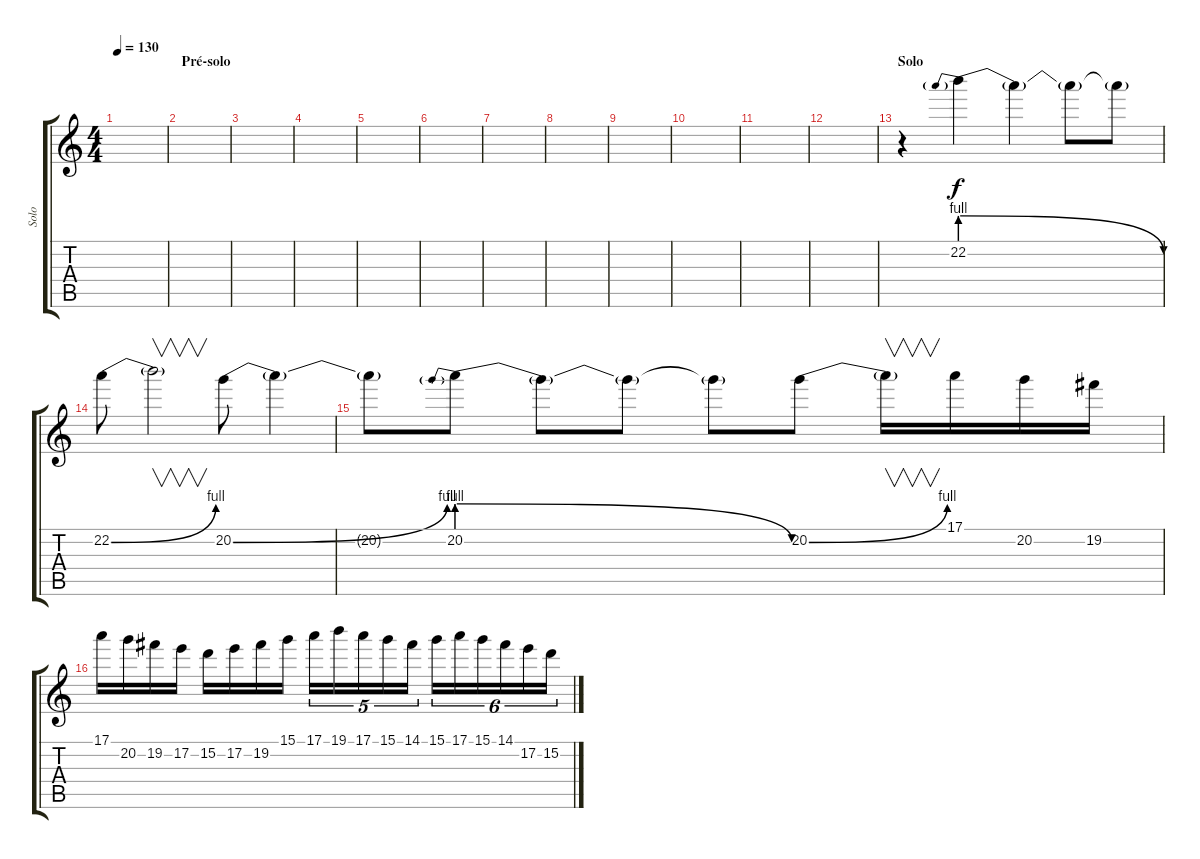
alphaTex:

\track ("Solo" "Solo") {instrument distortionguitar}
\staff {score tabs}
\tuning (E4 B3 G3 D3 A2 E2) {hide}
\ts (4 4)
\tempo 130
\clef g2
\ks c
|
\section ("" "Pré-solo")
|
|
|
|
|
|
|
|
|
|
|
\section ("" "Solo")
r.4 22.2{be (prebendrelease 0 4 60 0)}.4 22.2{t}.4 22.2{t}.8 22.2{t}.8 |
22.2{be (bend 0 0 60 4)}.8 22.2{t}.2{v} 20.2{be (bend 0 0 60 4)}.8 20.2{t}.4 |
20.2{t}.8 20.2{be (prebendrelease 0 4 60 0)}.8 20.2{t}.8 20.2{t}.8 20.2{t}.8 20.2{be (bend 0 0 60 4)}.8 20.2{t}.16{v} 17.1.16 20.2.16 19.2.16 |
17.1.16 20.2.16 19.2.16 17.2.16 15.2.16 17.2.16 19.2.16 15.1.16 17.1.16{tu (5 4)} 19.1.16{tu (5 4)} 17.1.16{tu (5 4)} 15.1.16{tu (5 4)} 14.1.16{tu (5 4)} 15.1.16{tu (6 4)} 17.1.16{tu (6 4)} 15.1.16{tu (6 4)} 14.1.16{tu (6 4)} 17.2.16{tu (6 4)} 15.2.16{tu (6 4)}
